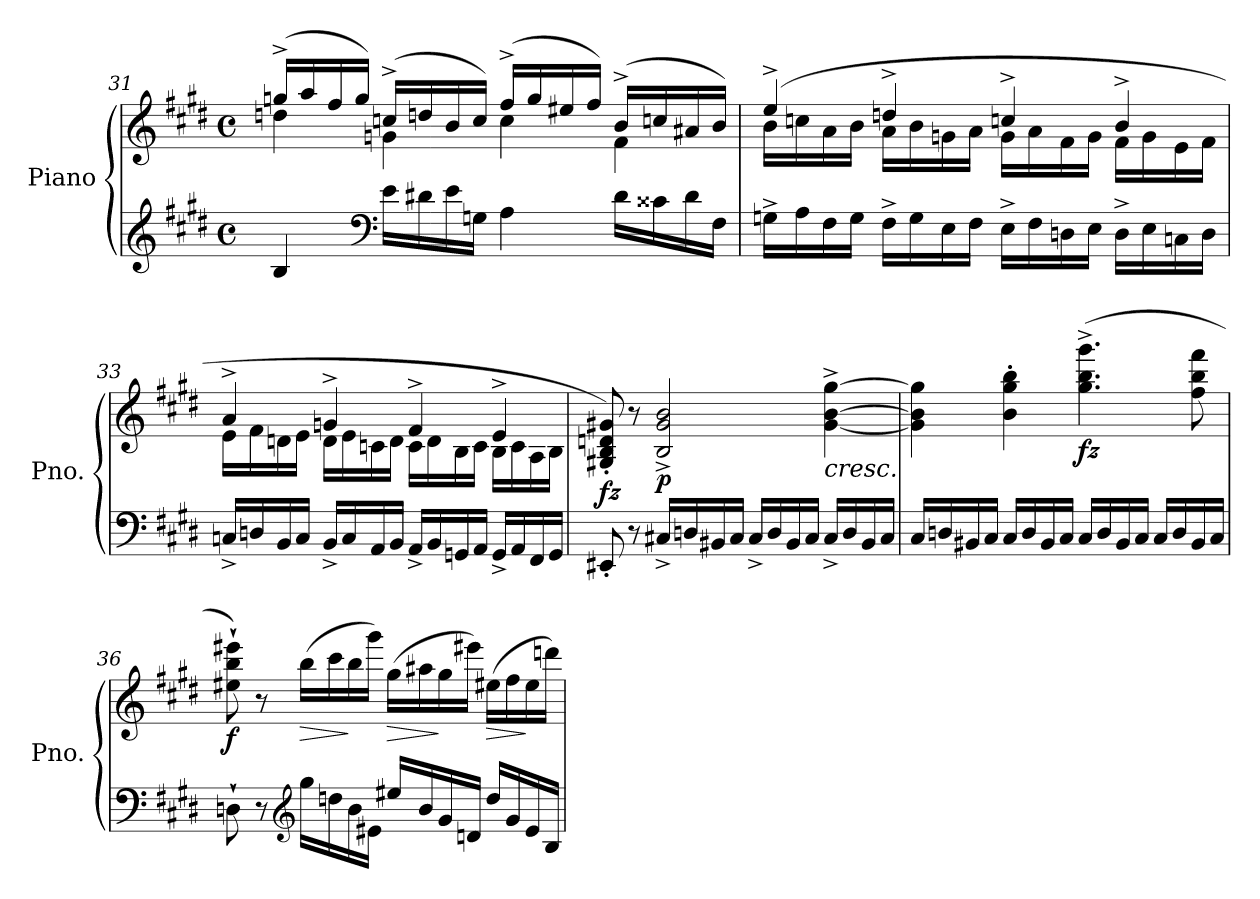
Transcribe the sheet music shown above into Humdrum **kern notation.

**kern	**kern	**dynam
*part1	*part1	*part1
*staff2	*staff1	*staff1/2
*I"Piano	*	*
*I'Pno.	*	*
*clefG2	*clefG2	*
*k[f#c#g#d#]	*k[f#c#g#d#]	*
*M4/4	*M4/4	*
*met(c)	*met(c)	*
=31	=31	=31
*	*^	*
4B/	(16ggn^/LL	4ddn\	.
.	16aa/	.	.
.	16ff#/	.	.
.	16gg/JJ)	.	.
*clefF4	*	*	*
16e\LL	(16ccn^/LL	4gn\	.
16d#X\	16ddn/	.	.
16e\	16b/	.	.
16Gn\JJ	16cc/JJ)	.	.
4A\	(16ff#^/LL	4cc\	.
.	16gg/	.	.
.	16ee#X/	.	.
.	16ff#/JJ)	.	.
16d#\LL	(16b^/LL	4f#\	.
16c##X\	16ccn/	.	.
16d#\	16a#X/	.	.
16F#\JJ	16b/JJ)	.	.
!!LO:PB:g=z	!!
=32	=32	=32	=32
16Gn^\LL	(4ee^/	16b\LL	.
16A\	.	16ccn\	.
16F#\	.	16a\	.
16G\JJ	.	16b\JJ	.
16F#^\LL	4ddn^/	16a\LL	.
16G\	.	16b\	.
16E\	.	16gn\	.
16F#\JJ	.	16a\JJ	.
16E^\LL	4ccn^/	16g\LL	.
16F#\	.	16a\	.
16Dn\	.	16f#\	.
16E\JJ	.	16g\JJ	.
16D^\LL	4b^/	16f#\LL	.
16E\	.	16g\	.
16Cn\	.	16e\	.
16D\JJ	.	16f#\JJ	.
=33	=33	=33	=33
16Cn^/LL	4a^/	16e\LL	.
16Dn/	.	16f#\	.
16BB/	.	16dn\	.
16C/JJ	.	16e\JJ	.
16BB^/LL	4gn^/	16d\LL	.
16C/	.	16e\	.
16AA/	.	16cn\	.
16BB/JJ	.	16d\JJ	.
16AA^/LL	4f#^/	16c\LL	.
16BB/	.	16d\	.
16GGn/	.	16B\	.
16AA/JJ	.	16c\JJ	.
16GG^/LL	4e^/	16B\LL	.
16AA/	.	16c\	.
16FF#/	.	16A\	.
16GG/JJ	.	16B\JJ	.
!!LO:LB:g=z
=34	=34	=34	=34
!	!	!	!LO:DY:b
*	*v	*v	*
8EE#X'/	8G#X/' 8B/' 8dn/' 8g#X/')	fz
8r	8r	.
!	!	!LO:DY:b
16C#X^/LL	2B/^ 2g#/^ 2b/^	p
16Dn/	.	.
16BB#X/	.	.
16C#/JJ	.	.
16C#^/LL	.	.
16D/	.	.
16BB#/	.	.
16C#/JJ	.	.
!	!	!LO:HP:b
16C#^/LL	[4g#\^ [4b\^ [4gg#\^	<
16D/	.	.
16BB#/	.	.
16C#/JJ	.	.
=35	=35	=35
16C#/LL	4g#\] 4b\] 4gg#\]	.
16Dn/	.	.
16BB#X/	.	.
16C#/JJ	.	.
16C#/LL	4b\' 4gg#\' 4bb\'	.
16D/	.	.
16BB#/	.	.
16C#/JJ	.	.
!	!	!LO:DY:b
16C#/LL	(4.gg#\^ 4.bb\^ 4.ggg#\^	fz
16D/	.	.
16BB#/	.	.
16C#/JJ	.	.
16C#/LL	.	.
16D/	.	.
16BB#/	8ff#\ 8bb\ 8fff#\	.
16C#/JJ	.	.
.	.	[
!!LO:LB:g=z
=36	=36	=36
!	!	!LO:DY:b
8Dn`\	8ee#X\` 8bb\` 8eee#X\`)	f
8r	8r	.
*clefG2	*	*
!	!	!LO:HP:b
16gg#\LL	(16bb\LL	>
16ddn\	16ccc#\	.
16b\	16bb\	]
16e#X\JJ	16ggg#\JJ)	.
!	!	!LO:HP:b
16ee#X/LL	(16gg#\LL	>
16b/	16aa#X\	.
16g#/	16gg#\	]
16dn/JJ	16eee#X\JJ)	.
!	!	!LO:HP:b
16dd/LL	(16ee#X\LL	>
16g#/	16ff#\	.
16e#/	16ee#\	]
16B/JJ	16dddn\JJ)	.
=	=	=
*-	*-	*-
